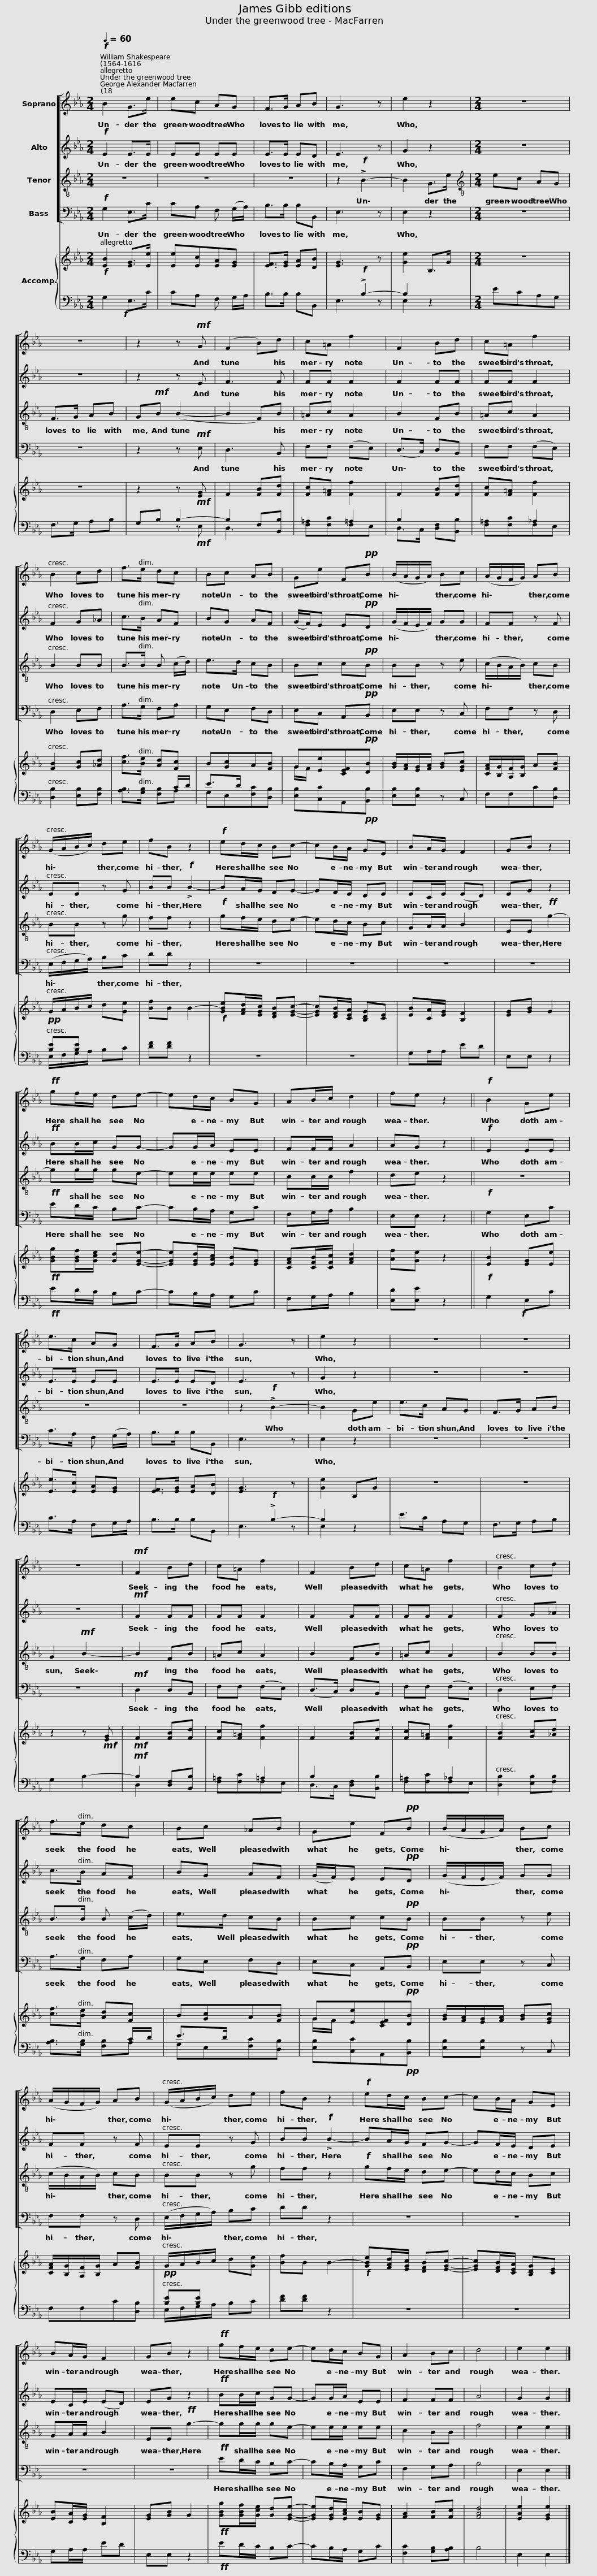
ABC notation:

X:1
%%score [ 1 2 3 4 ] { 5 | ( 6 7 ) }
L:1/8
Q:1/4=60
M:2/4
I:linebreak $
K:Eb
V:1 treble
V:2 treble
V:3 treble-8
V:4 bass
V:5 treble
V:6 bass
V:7 bass
V:1
!f! B2 G>e | ec AG | F>G AB | G3 z | e2 z2 |$ %5
[M:2/4] z4 | z4 | z2 z!mf! G | (F2 B)d | c=A f2 |$ %10
 F2 Bd | c=A f2 | B2 cd | f>e dc | Bc AB |$ %15
 Ge F!pp!B | (B/A/G/A/) Bc | (A/G/F/G/) AB | (G/A/B/c/) de |$ fB z2 | %20
!f! ed/c/ Bc- | cB/A/ GE | BA/G/ F2 | GB z2 |$!ff! gf/e/ de- | %25
 ed/c/ BG | AB/c/ d2 | fe z2 ||$!f! B2 Ge | e>c AG | %30
 F>G AB | G3 z | e2 z2 | z4 |$ z4 | %35
 z4 |!mf! F2 Bd | c=A f2 | F2 Bd | c=A f2 |$ %40
 B2 cd | f>e dc | Bc _AB | Ge F!pp!B |$ (B/A/G/A/) Bc | %45
 (A/G/F/G/) AB | (G/A/B/c/) de | fB z2 |$!f! ed/c/ Bc- | cB/A/ GE | %50
 BA/G/ F2 | GB z2 |$!ff! gf/e/ de- | ed/c/ BG | A2 Bc | %55
 d4 | e2 e2 |] %57
V:2
!f! E2 E>E | EE EE | E>E ED | E3 z | G2 z2 |$ %5
[M:2/4] z4 | z4 | z2 z E | F3 F | FF F2 |$ %10
 F2 FF | FF F2 | F2 G_A | c>B AF | BG AF |$ %15
 (G/F/)E E!pp!D | (G/F/E/F/) GG | FF z F | EE z G |$ BB!f! !>!B2- | %20
 BA/G/ FG- | GF/E/ DE | EC/E/ (ED) | EG z2 |$!ff! BB/c/ GG- | %25
 GG/A/ EE | FF/F/ A2 | AG z2 ||$!f! E2 EE | E>E EE | %30
 E>E ED | E3 z | G2 z2 | z4 |$ z4 | %35
 z4 |!mf! F2 FF | FF F2 | F2 FF | FF F2 |$ %40
 F2 G_A | c>B AF | BG AF | (G/F/)E E!pp!D |$ (G/F/E/F/) GG | %45
 FF z F | EE z G | BB!f! !>!B2- |$ BA/G/ FG- | GF/E/ DE | %50
 EC/E/ (ED) | EG z2 |$!ff! BB/c/ GG- | GG/A/ EE | F2 FF | %55
 A4 | G2 G2 |] %57
V:3
 z4 | z4 | z4 | z2!f! !>!B2- | B2 G>e |$ %5
[M:2/4][K:treble-8] ec AG | F>G AB | G!mf!B (B2- | B2 F)B | =Ac A2 |$ %10
 B2 FB | =Ac A2 | B2 BB | B>B B (c/d/) | e>d cB |$ %15
 Bc c!pp!B | BB z e | (c/B/A/B/) cB | BB z g |$ ff z2 | %20
!f! gf/e/ de- | ed/c/ Bc | GA/A/ B2 | EE!ff! g2- |$ gg/g/ ge- | %25
 ee/e/ ee | cc/c/ f2 | de z2 ||$ z4 | z4 | %30
 z4 | z2!f! !>!B2- | B2 Ge | e>c AG |$ F>G AB | %35
 G2!mf! B2- | B2 FB | =Ac A2 | B2 FB | =Ac A2 |$ %40
 B2 BB | B>B B (c/d/) | e>d cB | Bc c!pp!B |$ BB z e | %45
 (c/B/A/B/) cB | BB z g | ff z2 |$!f! gf/e/ de- | ed/c/ Bc | %50
 GA/A/ B2 | EE!ff! g2- |$ gg/g/ ge- | ee/e/ ee | c2 BB | %55
 f4 | e2 e2 |] %57
V:4
!f! G,2 E,>C | CA, F, (G,/A,/) | B,>B, B,B,, | E,3 z | E,2 z2 |$ %5
[M:2/4] z4 | z4 | z2 z!mf! E, | D,3 B,, | F,F, (F,E,) |$ %10
 (D,>C,) D,B,, | F,F, (F,E,) | D,2 E,F, | A,>G, F,A, | G,E, F,D, |$ %15
 E,C, A,,!pp!B,, | E,E, z C, | F,F, z D, | (E,/F,/G,/A,/) B,C |$ DD z2 | %20
 z4 | z4 | z4 | z4 |$!ff! ED/C/ B,C- | %25
 CB,/A,/ G,C | F,G,/A,/ B,2 | E,E, z2 ||$!f! G,2 E,C | C>A, F, (G,/A,/) | %30
 B,>B, B,B,, | E,3 z | E,2 z2 | z4 |$ z4 | %35
 z4 |!mf! D,2 D,B,, | F,F, (F,E,) | (D,>C,) D,B,, | F,F, (F,E,) |$ %40
 D,2 E,F, | A,>G, F,A, | G,E, F,D, | E,C, A,,!pp!B,, |$ E,E, z C, | %45
 F,F, z D, | (E,/F,/G,/A,/) B,C | DD z2 |$ z4 | z4 | %50
 z4 | z4 |$!ff! ED/C/ B,C- | CB,/A,/ G,C | F,2 G,A, | %55
 B,4 | E,2 E,2 |] %57
V:5
!f! [EB]2 [EG]>[Ee] | [Ee][Ec][EA][EG] | [EF]>[EG] [EA][DB] | [EG]3 z | [Ge]2 B,>G |$ %5
[M:2/4] z4 | z4 | z2 z!mf! [EG] | F2 [FB][Fd] | [Fc][F=A] [Ff]2 |$ %10
 F2 [FB][Fd] | [Fc][F=A] [Ff]2 | [FB]2 [Gc][_Ad] | [cf]>[Be] [Ad][Fc] | B[Gc]A[FB] |$ %15
 G[Ee][CEF]!pp![DB] | [GB]/[FA]/[EG]/[FA]/ [GB][EGc] | [CFA]/[B,G]/[A,F]/[B,G]/ A[FB] | G/A/B/c/ d[Ge] |$ [Bf]B B2- | %20
!f! [GBe][FAd]/[EGc]/ [DFB][EGc]- | [EGc][DFB]/[CEA]/ [B,DG][CE] | [EB][CA]/[EG]/ [B,F]2 | [EG][GB] G2 |$!ff! [GBg][GBf]/[Gce]/ [Gd][EGe]- | %25
 [EGe][EGd]/[EAc]/ [EB][EG] | [CFA][CFB]/[CFc]/ [FAd]2 | [Af][Ge] z2 ||$!f! [EB]2 [EG][Ee] | [Ee]>[Ec] [EA][EG] | %30
 [EF]>[EG] [EA][DB] | [EG]3 z | [Ge]2 B,G | z4 |$ z4 | %35
 z2 z!mf! [EG] |!mf! F2 [FB][Fd] | [Fc][F=A] [Ff]2 | F2 [FB][Fd] | [Fc][F=A] [Ff]2 |$ %40
 [FB]2 [Gc][_Ad] | [cf]>[Be] [Ad][Fc] | B[Gc]A[FB] | G[Ee][CEF]!pp![DB] |$ [GB]/[FA]/[EG]/[FA]/ [GB][EGc] | %45
 [CFA]/[B,G]/[A,F]/[B,G]/ A[FB] | G/A/B/c/ d[Ge] | [Bf]B B2- |$!f! [GBe][FAd]/[EGc]/ [DFB][EGc]- | [EGc][DFB]/[CEA]/ [B,DG][CE] | %50
 [EB][CA]/[EG]/ [B,F]2 | [EG][GB] G2 |$!ff! [GBg][GBf]/[Gce]/ [Gd][EGe]- | [EGe][EGd]/[EAc]/ [EB][EG] | [FA]2 [FB][Fc] | %55
 [FAd]4 | [EAe]2 [EGe]2 |] %57
V:6
!f! x4 | x4 | x4 | x2!f! !>!B,2- | B,2 x2 |$ %5
[M:2/4] ECA,G, | F,>G, A,B, | G,B, B,2- | B,2 F,[B,,B,] | x2 =A,2 |$ %10
 B,2 x2 | x2 _A,2 | x4 | x3 C/D/ | E>D x2 |$ %15
[I:staff -1] G/F/[I:staff +1] x3 | x4 | x2 x2 |!pp! [B,E][B,E] x2 |$ [DF][DF] z2 | %20
 z4 | z4 | G,A,/A,/ ED | E,E, z2 |$!ff! ED/C/ B,C- | %25
 CB,/A,/ G,C | F,G,/A,/ B,2 | [E,D][E,E] z2 ||$!f! x4 | x4 | %30
 x4 | x2!f! !>!B,2- | B,2 x2 | x4 |$ F,>G, A,B, | %35
 G,2 B,2- |!mf! B,2 [D,F,][B,,B,] | x2 =A,2 | B,2 x2 | x2 _A,2 |$ %40
 x4 | x3 C/D/ | E>D x2 |[I:staff -1] G/F/[I:staff +1] x3 |$ x4 | %45
 x2 x2 |!pp! [B,E][B,E] x2 | x4 |$ z4 | z4 | %50
 G,A,/A,/ ED | E,E, z2 |$!ff! ED/C/ B,C- | CB,/A,/ G,C | [F,C]2 [G,B,][A,B,] | %55
 B,4 | E,2 E,2 |] %57
V:7
 G,2 E,>C | CA, F, G,/A,/ | B,>B, B,B,, | E,3 z | E,2 z2 |$ %5
[M:2/4] x4 | x4 | x2 z!mf! E, | D,3 x | [F,=A,][F,C]F,E, |$ %10
 D,>C, [D,F,][B,,B,] | [F,=A,][F,C]F,E, | [D,B,]2 [E,B,][F,B,] | [A,B,]>[G,B,] [F,B,]A, | G,E,[F,C][D,B,] |$ %15
 [E,B,][C,C]A,,!pp![B,,B,] | [E,B,][E,B,] z C, | F,F,C[D,B,] | E,/F,/G,/A,/ B,C |$ x4 | %20
 x4 | x4 | x4 | x4 |$ x4 | %25
 x4 | x4 | x4 ||$ G,2 E,C | C>A, F,G,/A,/ | %30
 B,>B, B,B,, | E,3 z | E,2 z2 | E>C A,G, |$ x4 | %35
 x4 | D,2 x2 | [F,=A,][F,C]F,E, | D,>C, [D,F,][B,,B,] | [F,=A,][F,C]F,E, |$ %40
 [D,B,]2 [E,B,][F,B,] | [A,B,]>[G,B,] [F,B,]A, | G,E,[F,C][D,B,] | [E,B,][C,C]A,,!pp![B,,B,] |$ [E,B,][E,B,] z C, | %45
 F,F,C[D,B,] | E,/F,/G,/A,/ B,C | [DF][DF] z2 |$ x4 | x4 | %50
 x4 | x4 |$ x4 | x4 | x4 | %55
 x4 | x4 |] %57
